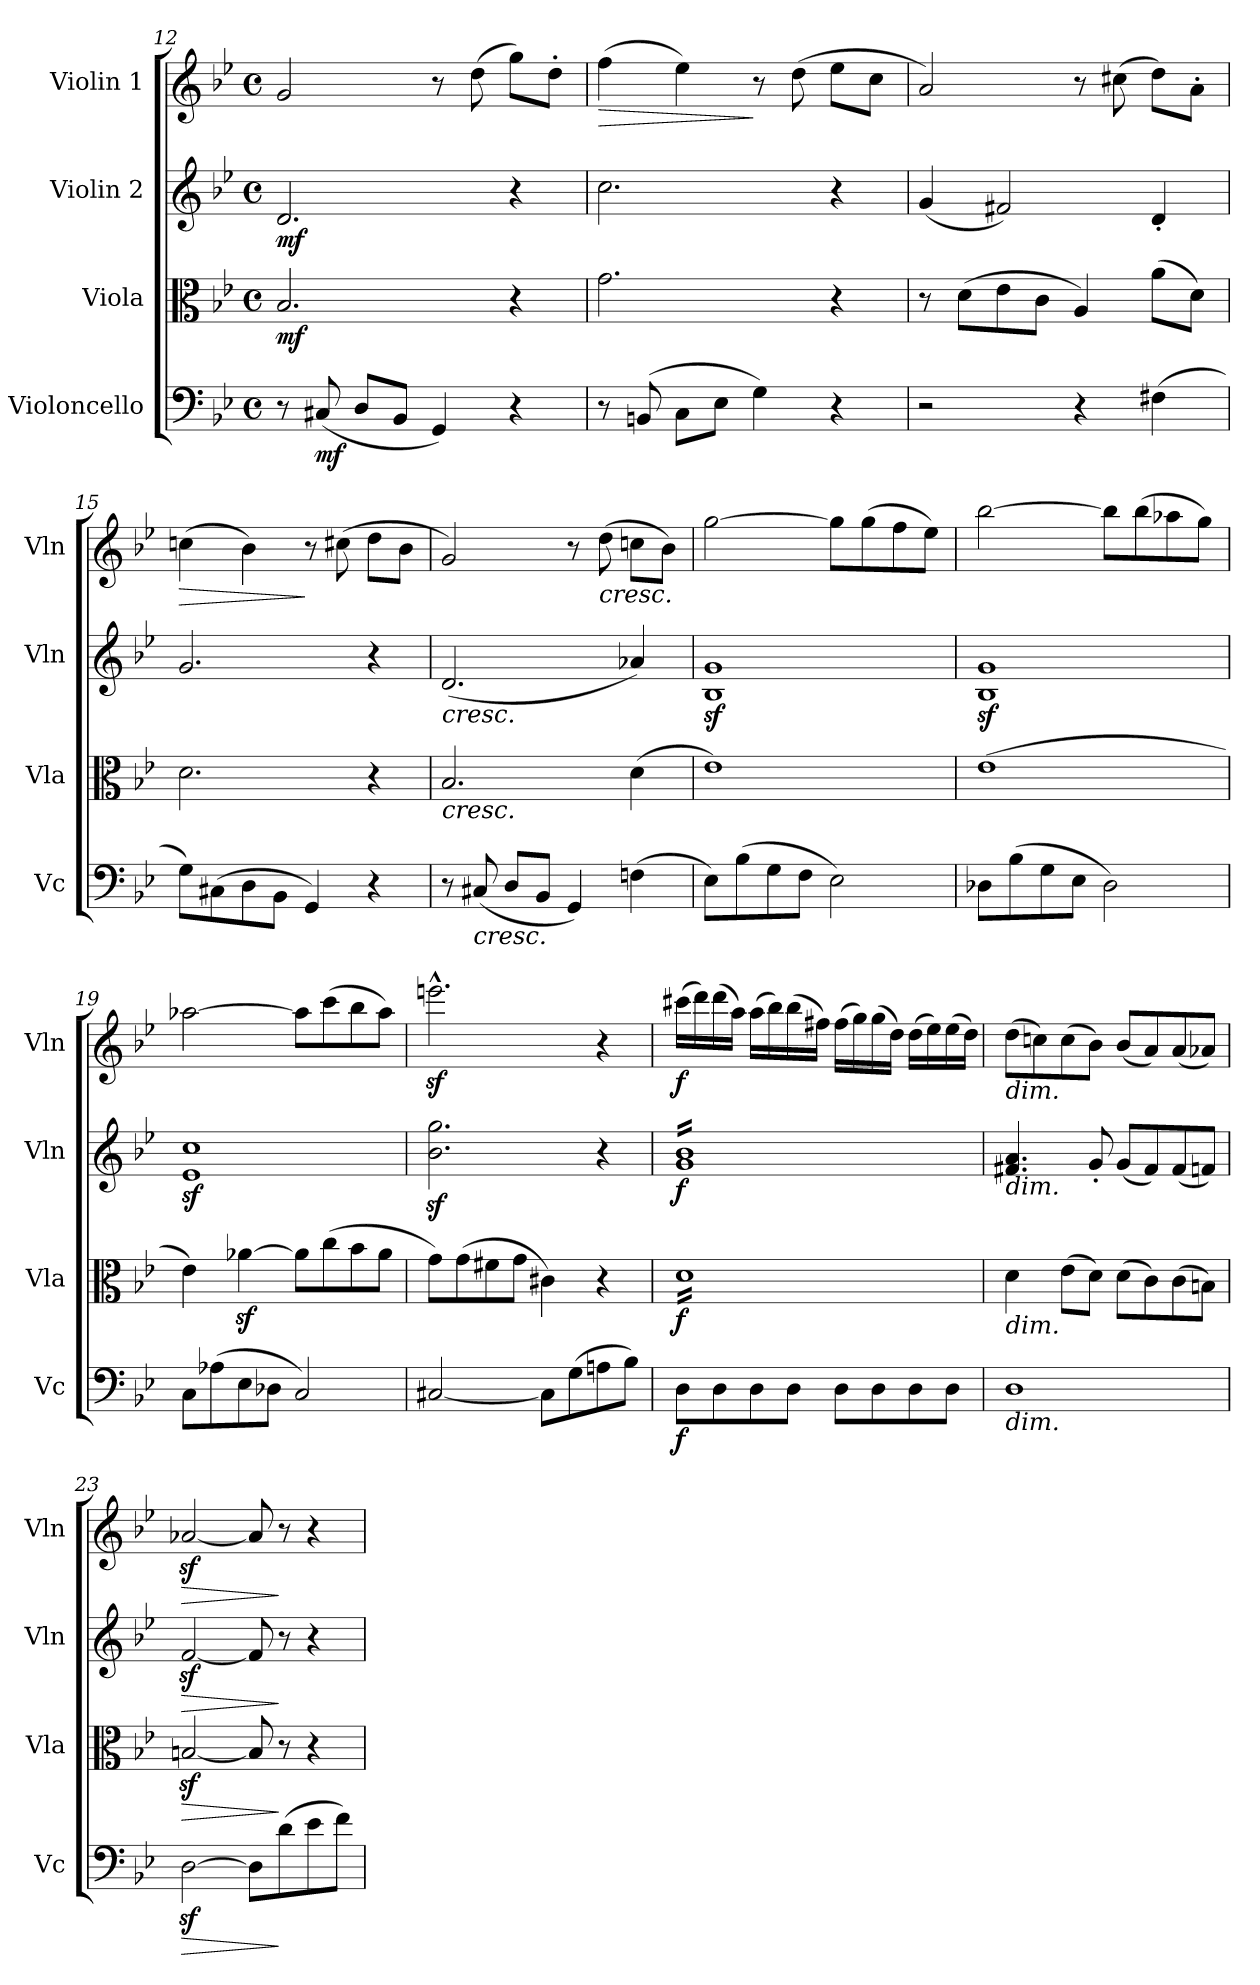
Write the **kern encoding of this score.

**kern	**dynam	**kern	**dynam	**kern	**dynam	**kern	**dynam
*part4	*part4	*part3	*part3	*part2	*part2	*part1	*part1
*staff4	*staff4	*staff3	*staff3	*staff2	*staff2	*staff1	*staff1
*I"Violoncello	*	*I"Viola	*	*I"Violin 2	*	*I"Violin 1	*
*I'Vc	*	*I'Vla	*	*I'Vln	*	*I'Vln	*
*clefF4	*	*clefC3	*	*clefG2	*	*clefG2	*
*k[b-e-]	*	*k[b-e-]	*	*k[b-e-]	*	*k[b-e-]	*
*M4/4	*	*M4/4	*	*M4/4	*	*M4/4	*
*met(c)	*	*met(c)	*	*met(c)	*	*met(c)	*
=12	=12	=12	=12	=12	=12	=12	=12
!	!	!	!LO:DY:b	!	!LO:DY:b	!	!
8r	.	2.B-/	mf	2.d/	mf	2g/	.
!	!LO:DY:b	!	!	!	!	!	!
(<8C#X/	mf	.	.	.	.	.	.
8D/L	.	.	.	.	.	.	.
8BB-/J	.	.	.	.	.	.	.
4GG/)	.	.	.	.	.	8r	.
.	.	.	.	.	.	(>8dd\	.
4r	.	4r	.	4r	.	8gg\L)	.
.	.	.	.	.	.	8dd'\J	.
=13	=13	=13	=13	=13	=13	=13	=13
!	!	!	!	!	!	!	!LO:HP:b
8r	.	2.g\	.	2.cc\	.	(>4ff\	>
(>8BBn/	.	.	.	.	.	.	.
8C\L	.	.	.	.	.	4ee-\)	.
8E-\J	.	.	.	.	.	.	.
4G\)	.	.	.	.	.	8r	]
.	.	.	.	.	.	(>8dd\	.
4r	.	4r	.	4r	.	8ee-\L	.
.	.	.	.	.	.	8cc\J	.
=14	=14	=14	=14	=14	=14	=14	=14
2r	.	8r	.	(<4g/	.	2a/)	.
.	.	(>8d\L	.	.	.	.	.
.	.	8e-\	.	2f#X/)	.	.	.
.	.	8c\J	.	.	.	.	.
4r	.	4A/)	.	.	.	8r	.
.	.	.	.	.	.	(>8cc#X\	.
(>4F#X\	.	(>8a\L	.	4d'/	.	8dd\L)	.
.	.	8d\J)	.	.	.	8a'\J	.
!!LO:LB:g=z
=15	=15	=15	=15	=15	=15	=15	=15
!	!	!	!	!	!	!	!LO:HP:b
8G\L)	.	2.d\	.	2.g/	.	(>4ccn\	>
(>8C#X\	.	.	.	.	.	.	.
8D\	.	.	.	.	.	4b-\)	.
8BB-\J	.	.	.	.	.	.	.
4GG/)	.	.	.	.	.	8r	]
.	.	.	.	.	.	(>8cc#X\	.
4r	.	4r	.	4r	.	8dd\L	.
.	.	.	.	.	.	8b-\J	.
=16	=16	=16	=16	=16	=16	=16	=16
!	!	!	!	!LO:TX:b:i:t=cresc.	!	!	!
!	!	!LO:TX:b:i:t=cresc.	!	!	!	!	!
8r	.	2.B-/	.	(<2.d/	.	2g/)	.
!LO:TX:b:i:t=cresc.	!	!	!	!	!	!	!
(<8C#X/	.	.	.	.	.	.	.
8D/L	.	.	.	.	.	.	.
8BB-/J	.	.	.	.	.	.	.
4GG/)	.	.	.	.	.	8r	.
!	!	!	!	!	!	!LO:TX:b:i:t=cresc.	!
.	.	.	.	.	.	(>8dd\	.
(>4Fn\	.	(>4d\	.	4a-X/)	.	8ccn\L	.
.	.	.	.	.	.	8b-\J)	.
=17	=17	=17	=17	=17	=17	=17	=17
8E-\L)	.	1e-)	.	1B-z< 1gz<	.	[2gg\	.
(>8B-\	.	.	.	.	.	.	.
8G\	.	.	.	.	.	.	.
8F\J	.	.	.	.	.	.	.
2E-\)	.	.	.	.	.	8gg\L]	.
.	.	.	.	.	.	(>8gg\	.
.	.	.	.	.	.	8ff\	.
.	.	.	.	.	.	8ee-\J)	.
=18	=18	=18	=18	=18	=18	=18	=18
8D-X\L	.	(>1e-	.	1B-z< 1gz<	.	[2bb-\	.
(>8B-\	.	.	.	.	.	.	.
8G\	.	.	.	.	.	.	.
8E-\J	.	.	.	.	.	.	.
2D-\)	.	.	.	.	.	8bb-\L]	.
.	.	.	.	.	.	(>8bb-\	.
.	.	.	.	.	.	8aa-X\	.
.	.	.	.	.	.	8gg\J)	.
=19	=19	=19	=19	=19	=19	=19	=19
8C\L	.	4e-\)	.	1e-z< 1ccz<	.	[2aa-X\	.
(>8A-X\	.	.	.	.	.	.	.
8E-\	.	[4a-Xz<\	.	.	.	.	.
8D-X\J	.	.	.	.	.	.	.
2C/)	.	8a-\L]	.	.	.	8aa-\L]	.
.	.	(>8cc\	.	.	.	(>8ccc\	.
.	.	8b-\	.	.	.	8bb-\	.
.	.	8a-\J	.	.	.	8aa-\J)	.
=20	=20	=20	=20	=20	=20	=20	=20
[2C#X/	.	8g\L)	.	2.b-\z< 2.gg\z<	.	2.eeenz<^^\	.
.	.	(>8g\	.	.	.	.	.
.	.	8f#X\	.	.	.	.	.
.	.	8g\J	.	.	.	.	.
8C#\L]	.	4c#X\)	.	.	.	.	.
(>8G\	.	.	.	.	.	.	.
8An\	.	4r	.	4r	.	4r	.
8B-\J)	.	.	.	.	.	.	.
=21	=21	=21	=21	=21	=21	=21	=21
!	!LO:DY:b	!	!LO:DY:b	!	!LO:DY:b	!	!LO:DY:b
*	*	*tremolo	*	*	*	*	*
*	*	*	*	*tremolo	*	*	*
8D\L	f	16dLL	f	16g 16b-LL	f	(>16ccc#X\LL	f
.	.	16d	.	16g 16b-	.	16ddd\)	.
8D\	.	16d	.	16g 16b-	.	(>16ddd\	.
.	.	16d	.	16g 16b-	.	16aa\JJ)	.
8D\	.	16d	.	16g 16b-	.	(>16aa\LL	.
.	.	16d	.	16g 16b-	.	16bb-\)	.
8D\J	.	16d	.	16g 16b-	.	(>16bb-\	.
.	.	16d	.	16g 16b-	.	16ff#X\JJ)	.
8D\L	.	16d	.	16g 16b-	.	(>16ff#\LL	.
.	.	16d	.	16g 16b-	.	16gg\)	.
8D\	.	16d	.	16g 16b-	.	(>16gg\	.
.	.	16d	.	16g 16b-	.	16dd\JJ)	.
8D\	.	16d	.	16g 16b-	.	(>16dd\LL	.
.	.	16d	.	16g 16b-	.	16ee-\)	.
8D\J	.	16d	.	16g 16b-	.	(>16ee-\	.
.	.	16dJJ	.	16g 16b-JJ	.	16dd\JJ)	.
*	*	*	*	*Xtremolo	*	*	*
*	*	*Xtremolo	*	*	*	*	*
!!LO:PB:g=z
=22	=22	=22	=22	=22	=22	=22	=22
!	!	!	!	!	!	!LO:TX:b:i:t=dim.	!
!	!	!	!	!LO:TX:b:i:t=dim.	!	!	!
!	!	!LO:TX:b:i:t=dim.	!	!	!	!	!
!LO:TX:b:i:t=dim.	!	!	!	!	!	!	!
1D	.	4d\	.	4.f#X/ 4.a/	.	(>8dd\L	.
.	.	.	.	.	.	8ccn\)	.
.	.	(>8e-\L	.	.	.	(>8cc\	.
.	.	8d\J)	.	8g'/	.	8b-\J)	.
.	.	(>8d\L	.	(<8g/L	.	(<8b-/L	.
.	.	8c\)	.	8f#/)	.	8a/)	.
.	.	(>8c\	.	(<8f#/	.	(<8a/	.
.	.	8Bn\J)	.	8fn/J)	.	8a-X/J)	.
=23	=23	=23	=23	=23	=23	=23	=23
!	!LO:HP:b	!	!LO:HP:b	!	!LO:HP:b	!	!LO:HP:b
[2Dz<\	>	[2Bnz</	>	[2fz</	>	[2a-Xz</	>
8D\L]	.	8B/]	.	8f/]	.	8a-/]	.
(>8d\	]	8r	]	8r	]	8r	]
8e-\	.	4r	.	4r	.	4r	.
8f\J)	.	.	.	.	.	.	.
=	=	=	=	=	=	=	=
*-	*-	*-	*-	*-	*-	*-	*-
